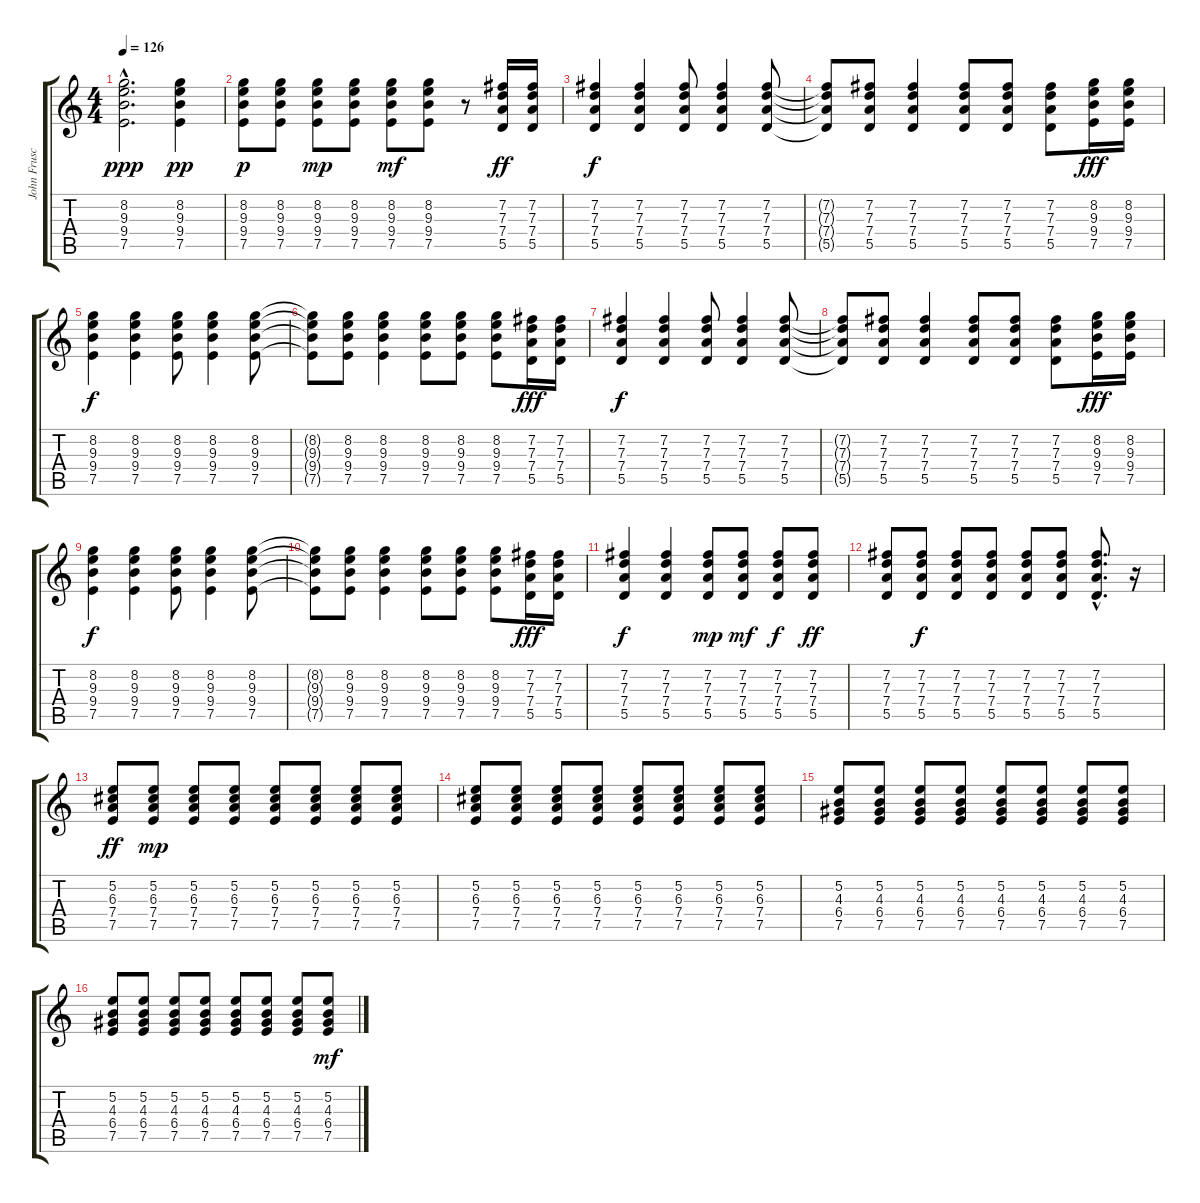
\track ("John Frusciante" "John Frusc") {instrument electricguitarjazz}
\staff {score tabs}
\tuning (E4 B3 G3 D3 A2 E2) {hide}
\ts (4 4)
\tempo 126
\clef g2
\ks c
(8.2{hac} 9.3{hac} 9.4{hac} 7.5{hac}).2{d dy ppp} (8.2 9.3 9.4 7.5).4{dy pp} |
(8.2 9.3 9.4 7.5).8{dy p} (8.2 9.3 9.4 7.5).8 (8.2 9.3 9.4 7.5).8{dy mp} (8.2 9.3 9.4 7.5).8 (8.2 9.3 9.4 7.5).8{dy mf} (8.2 9.3 9.4 7.5).8 r.8 (7.2 7.3 7.4 5.5).16{dy ff} (7.2 7.3 7.4 5.5).16 |
(7.2 7.3 7.4 5.5).4{dy f} (7.2 7.3 7.4 5.5).4 (7.2 7.3 7.4 5.5).8 (7.2 7.3 7.4 5.5).4 (7.2 7.3 7.4 5.5).8 |
(7.2{t} 7.3{t} 7.4{t} 5.5{t}).8 (7.2 7.3 7.4 5.5).8 (7.2 7.3 7.4 5.5).4 (7.2 7.3 7.4 5.5).8 (7.2 7.3 7.4 5.5).8 (7.2 7.3 7.4 5.5).8 (8.2 9.3 9.4 7.5).16{dy fff} (8.2 9.3 9.4 7.5).16 |
(8.2 9.3 9.4 7.5).4{dy f} (8.2 9.3 9.4 7.5).4 (8.2 9.3 9.4 7.5).8 (8.2 9.3 9.4 7.5).4 (8.2 9.3 9.4 7.5).8 |
(8.2{t} 9.3{t} 9.4{t} 7.5{t}).8 (8.2 9.3 9.4 7.5).8 (8.2 9.3 9.4 7.5).4 (8.2 9.3 9.4 7.5).8 (8.2 9.3 9.4 7.5).8 (8.2 9.3 9.4 7.5).8 (7.2 7.3 7.4 5.5).16{dy fff} (7.2 7.3 7.4 5.5).16 |
(7.2 7.3 7.4 5.5).4{dy f} (7.2 7.3 7.4 5.5).4 (7.2 7.3 7.4 5.5).8 (7.2 7.3 7.4 5.5).4 (7.2 7.3 7.4 5.5).8 |
(7.2{t} 7.3{t} 7.4{t} 5.5{t}).8 (7.2 7.3 7.4 5.5).8 (7.2 7.3 7.4 5.5).4 (7.2 7.3 7.4 5.5).8 (7.2 7.3 7.4 5.5).8 (7.2 7.3 7.4 5.5).8 (8.2 9.3 9.4 7.5).16{dy fff} (8.2 9.3 9.4 7.5).16 |
(8.2 9.3 9.4 7.5).4{dy f} (8.2 9.3 9.4 7.5).4 (8.2 9.3 9.4 7.5).8 (8.2 9.3 9.4 7.5).4 (8.2 9.3 9.4 7.5).8 |
(8.2{t} 9.3{t} 9.4{t} 7.5{t}).8 (8.2 9.3 9.4 7.5).8 (8.2 9.3 9.4 7.5).4 (8.2 9.3 9.4 7.5).8 (8.2 9.3 9.4 7.5).8 (8.2 9.3 9.4 7.5).8 (7.2 7.3 7.4 5.5).16{dy fff} (7.2 7.3 7.4 5.5).16 |
(7.2 7.3 7.4 5.5).4{dy f} (7.2 7.3 7.4 5.5).4 (7.2 7.3 7.4 5.5).8{dy mp} (7.2 7.3 7.4 5.5).8{dy mf} (7.2 7.3 7.4 5.5).8{dy f} (7.2 7.3 7.4 5.5).8{dy ff} |
(7.2 7.3 7.4 5.5).8 (7.2 7.3 7.4 5.5).8{dy f} (7.2 7.3 7.4 5.5).8 (7.2 7.3 7.4 5.5).8 (7.2 7.3 7.4 5.5).8 (7.2 7.3 7.4 5.5).8 (7.2{hac} 7.3{hac} 7.4{hac} 5.5{hac}).8{d} r.16 |
(5.2 6.3 7.4 7.5).8{dy ff} (5.2 6.3 7.4 7.5).8{dy mp} (5.2 6.3 7.4 7.5).8 (5.2 6.3 7.4 7.5).8 (5.2 6.3 7.4 7.5).8 (5.2 6.3 7.4 7.5).8 (5.2 6.3 7.4 7.5).8 (5.2 6.3 7.4 7.5).8 |
(5.2 6.3 7.4 7.5).8 (5.2 6.3 7.4 7.5).8 (5.2 6.3 7.4 7.5).8 (5.2 6.3 7.4 7.5).8 (5.2 6.3 7.4 7.5).8 (5.2 6.3 7.4 7.5).8 (5.2 6.3 7.4 7.5).8 (5.2 6.3 7.4 7.5).8 |
(5.2 4.3 6.4 7.5).8 (5.2 4.3 6.4 7.5).8 (5.2 4.3 6.4 7.5).8 (5.2 4.3 6.4 7.5).8 (5.2 4.3 6.4 7.5).8 (5.2 4.3 6.4 7.5).8 (5.2 4.3 6.4 7.5).8 (5.2 4.3 6.4 7.5).8 |
(5.2 4.3 6.4 7.5).8 (5.2 4.3 6.4 7.5).8 (5.2 4.3 6.4 7.5).8 (5.2 4.3 6.4 7.5).8 (5.2 4.3 6.4 7.5).8 (5.2 4.3 6.4 7.5).8 (5.2 4.3 6.4 7.5).8 (5.2 4.3 6.4 7.5).8{dy mf}
